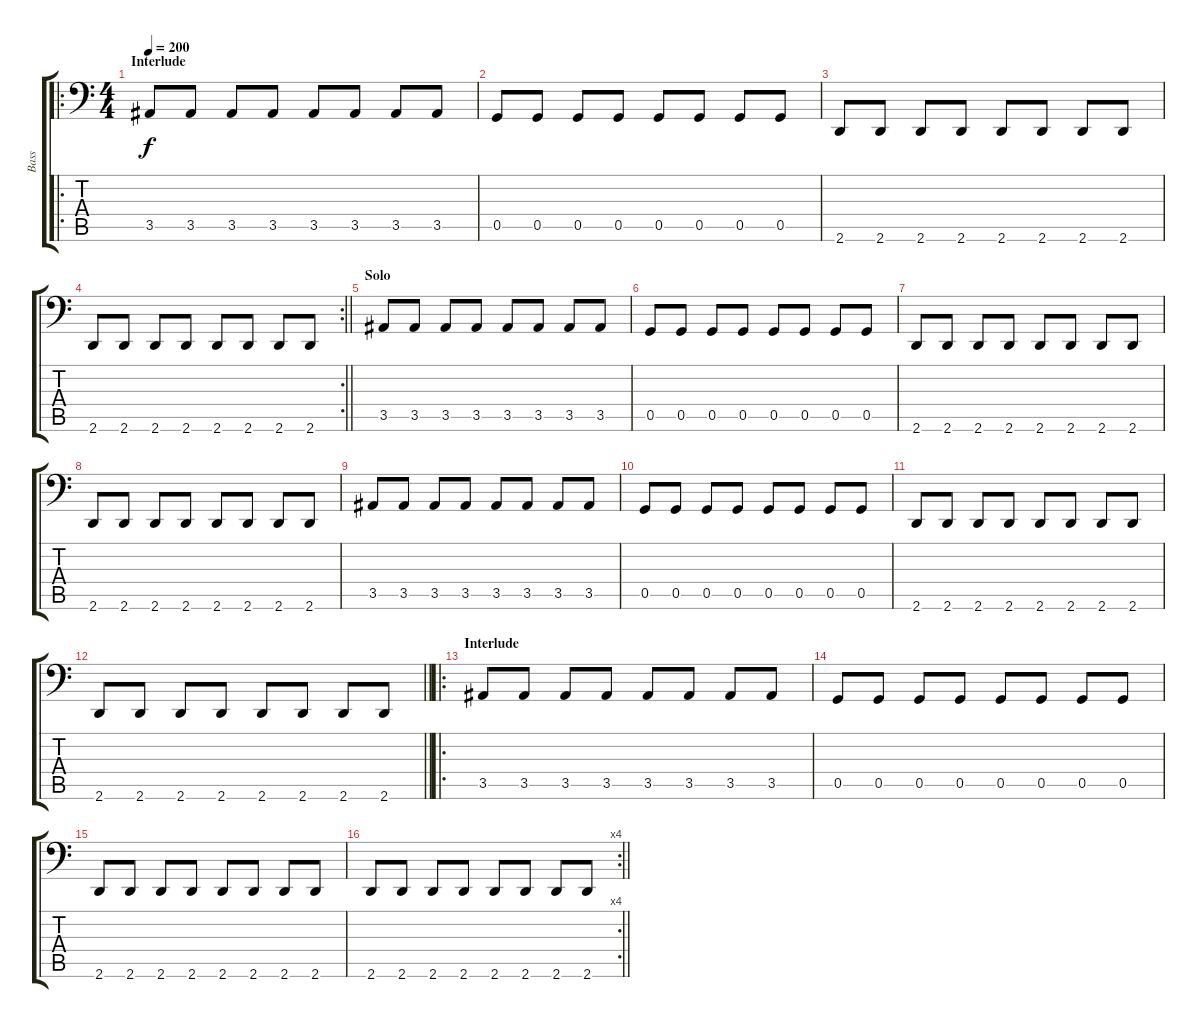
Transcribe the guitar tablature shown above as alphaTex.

\track ("Bass" "Bass") {instrument electricbasspick}
\staff {score tabs}
\tuning (D3 A2 F2 C2 G1 C1) {hide}
\ro
\ts (4 4)
\section ("" "Interlude")
\tempo 200
\clef f4
\ks c
3.5.8{dy f} 3.5.8 3.5.8 3.5.8 3.5.8 3.5.8 3.5.8 3.5.8 |
0.5.8 0.5.8 0.5.8 0.5.8 0.5.8 0.5.8 0.5.8 0.5.8 |
2.6.8 2.6.8 2.6.8 2.6.8 2.6.8 2.6.8 2.6.8 2.6.8 |
\rc 2
\barLineRight lightlight
2.6.8 2.6.8 2.6.8 2.6.8 2.6.8 2.6.8 2.6.8 2.6.8 |
\section ("" "Solo")
3.5.8 3.5.8 3.5.8 3.5.8 3.5.8 3.5.8 3.5.8 3.5.8 |
0.5.8 0.5.8 0.5.8 0.5.8 0.5.8 0.5.8 0.5.8 0.5.8 |
2.6.8 2.6.8 2.6.8 2.6.8 2.6.8 2.6.8 2.6.8 2.6.8 |
2.6.8 2.6.8 2.6.8 2.6.8 2.6.8 2.6.8 2.6.8 2.6.8 |
3.5.8 3.5.8 3.5.8 3.5.8 3.5.8 3.5.8 3.5.8 3.5.8 |
0.5.8 0.5.8 0.5.8 0.5.8 0.5.8 0.5.8 0.5.8 0.5.8 |
2.6.8 2.6.8 2.6.8 2.6.8 2.6.8 2.6.8 2.6.8 2.6.8 |
\barLineRight lightlight
2.6.8 2.6.8 2.6.8 2.6.8 2.6.8 2.6.8 2.6.8 2.6.8 |
\ro
\section ("" "Interlude")
3.5.8 3.5.8 3.5.8 3.5.8 3.5.8 3.5.8 3.5.8 3.5.8 |
0.5.8 0.5.8 0.5.8 0.5.8 0.5.8 0.5.8 0.5.8 0.5.8 |
2.6.8 2.6.8 2.6.8 2.6.8 2.6.8 2.6.8 2.6.8 2.6.8 |
\rc 4
\barLineRight lightlight
2.6.8 2.6.8 2.6.8 2.6.8 2.6.8 2.6.8 2.6.8 2.6.8
